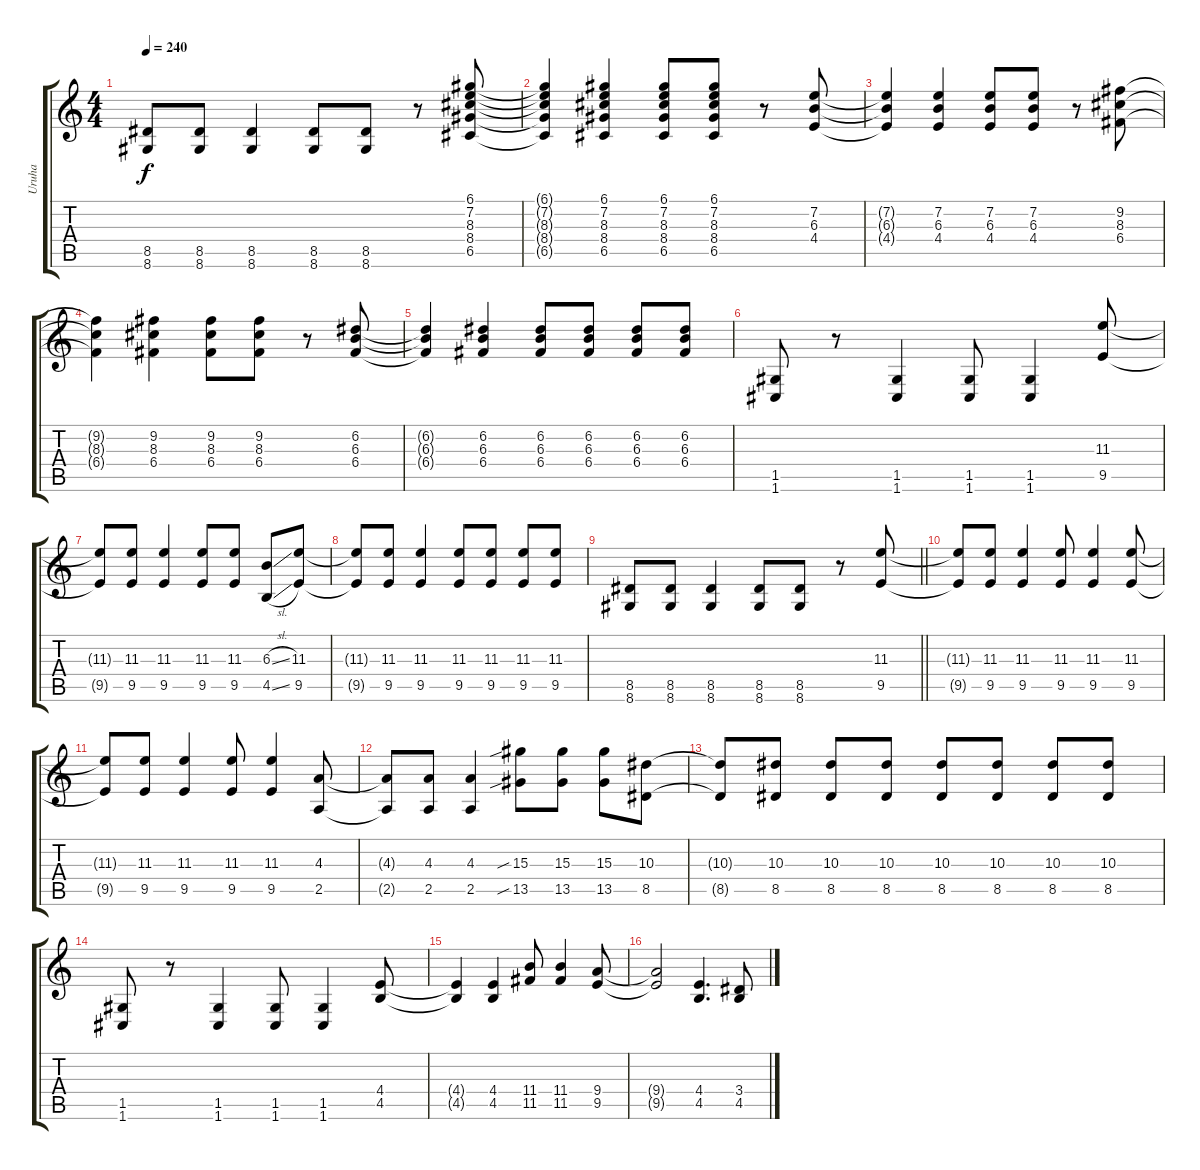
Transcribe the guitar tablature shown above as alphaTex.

\track ("Uruha" "Uruha") {instrument distortionguitar}
\staff {score tabs}
\tuning (D4 A3 F3 C3 G2 C2) {hide}
\ts (4 4)
\tempo 240
\clef g2
\ks c
(8.5 8.6).8{dy f} (8.5 8.6).8 (8.5 8.6).4 (8.5 8.6).8 (8.5 8.6).8 r.8 (6.1 7.2 8.3 8.4 6.5).8 |
(6.1{t} 7.2{t} 8.3{t} 8.4{t} 6.5{t}).4 (6.1 7.2 8.3 8.4 6.5).4 (6.1 7.2 8.3 8.4 6.5).8 (6.1 7.2 8.3 8.4 6.5).8 r.8 (7.2 6.3 4.4).8 |
(7.2{t} 6.3{t} 4.4{t}).4 (7.2 6.3 4.4).4 (7.2 6.3 4.4).8 (7.2 6.3 4.4).8 r.8 (9.2 8.3 6.4).8 |
(9.2{t} 8.3{t} 6.4{t}).4 (9.2 8.3 6.4).4 (9.2 8.3 6.4).8 (9.2 8.3 6.4).8 r.8 (6.2 6.3 6.4).8 |
(6.2{t} 6.3{t} 6.4{t}).4 (6.2 6.3 6.4).4 (6.2 6.3 6.4).8 (6.2 6.3 6.4).8 (6.2 6.3 6.4).8 (6.2 6.3 6.4).8 |
(1.5 1.6).8 r.8 (1.5 1.6).4 (1.5 1.6).8 (1.5 1.6).4 (11.3 9.5).8 |
(11.3{t} 9.5{t}).8 (11.3 9.5).8 (11.3 9.5).4 (11.3 9.5).8 (11.3 9.5).8 (6.3{sl} 4.5{sl}).8 (11.3 9.5).8 |
(11.3{t} 9.5{t}).8 (11.3 9.5).8 (11.3 9.5).4 (11.3 9.5).8 (11.3 9.5).8 (11.3 9.5).8 (11.3 9.5).8 |
\barLineRight lightlight
(8.5 8.6).8 (8.5 8.6).8 (8.5 8.6).4 (8.5 8.6).8 (8.5 8.6).8 r.8 (11.3 9.5).8 |
\section ("" "")
(11.3{t} 9.5{t}).8 (11.3 9.5).8 (11.3 9.5).4 (11.3 9.5).8 (11.3 9.5).4 (11.3 9.5).8 |
(11.3{t} 9.5{t}).8 (11.3 9.5).8 (11.3 9.5).4 (11.3 9.5).8 (11.3 9.5).4 (4.3 2.5).8 |
(4.3{t} 2.5{t}).8 (4.3 2.5).8 (4.3 2.5).4 (15.3{sib} 13.5{sib}).8 (15.3 13.5).8 (15.3 13.5).8 (10.3 8.5).8 |
(10.3{t} 8.5{t}).8 (10.3 8.5).8 (10.3 8.5).8 (10.3 8.5).8 (10.3 8.5).8 (10.3 8.5).8 (10.3 8.5).8 (10.3 8.5).8 |
(1.5 1.6).8 r.8 (1.5 1.6).4 (1.5 1.6).8 (1.5 1.6).4 (4.4 4.5).8 |
(4.4{t} 4.5{t}).4 (4.4 4.5).4 (11.4 11.5).8 (11.4 11.5).4 (9.4 9.5).8 |
(9.4{t} 9.5{t}).2 (4.4 4.5).4{d} (3.4 4.5).8
